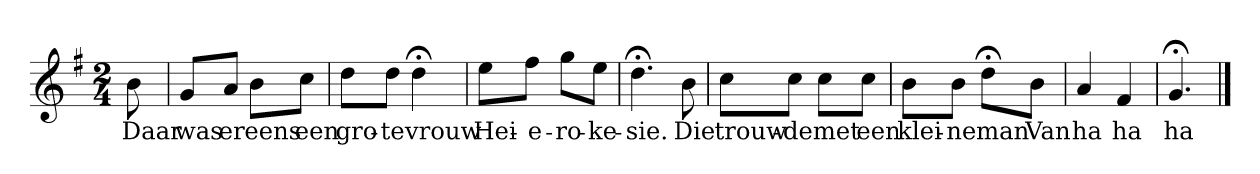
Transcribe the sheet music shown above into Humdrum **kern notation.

**kern	**text
*part1	*part1
*staff1	*staff1
*k[f#]	*
*G:	*
*M2/4	*
*MM120	*
=	=
8b	Daar
=1	=1
8gL	was
8aJ	er
8bL	eens
8ccJ	een
=2	=2
8ddL	gro-
8ddJ	-te
4dd;<	vrouw
=3	=3
8eeL	Hei-
8ff#J	-e-
8ggL	-ro-
8eeJ	-ke-
=4	=4
4.dd;<	-sie.
8b	Die
=5	=5
8ccL	trouw-
8ccJ	-de
8ccL	met
8ccJ	een
=6	=6
8bL	klei-
8bJ	-ne
8dd;<L	man
8bJ	Van
=7	=7
4a	ha
4f#	ha
=8	=8
4.g;<	ha
==	==
*-	*-
